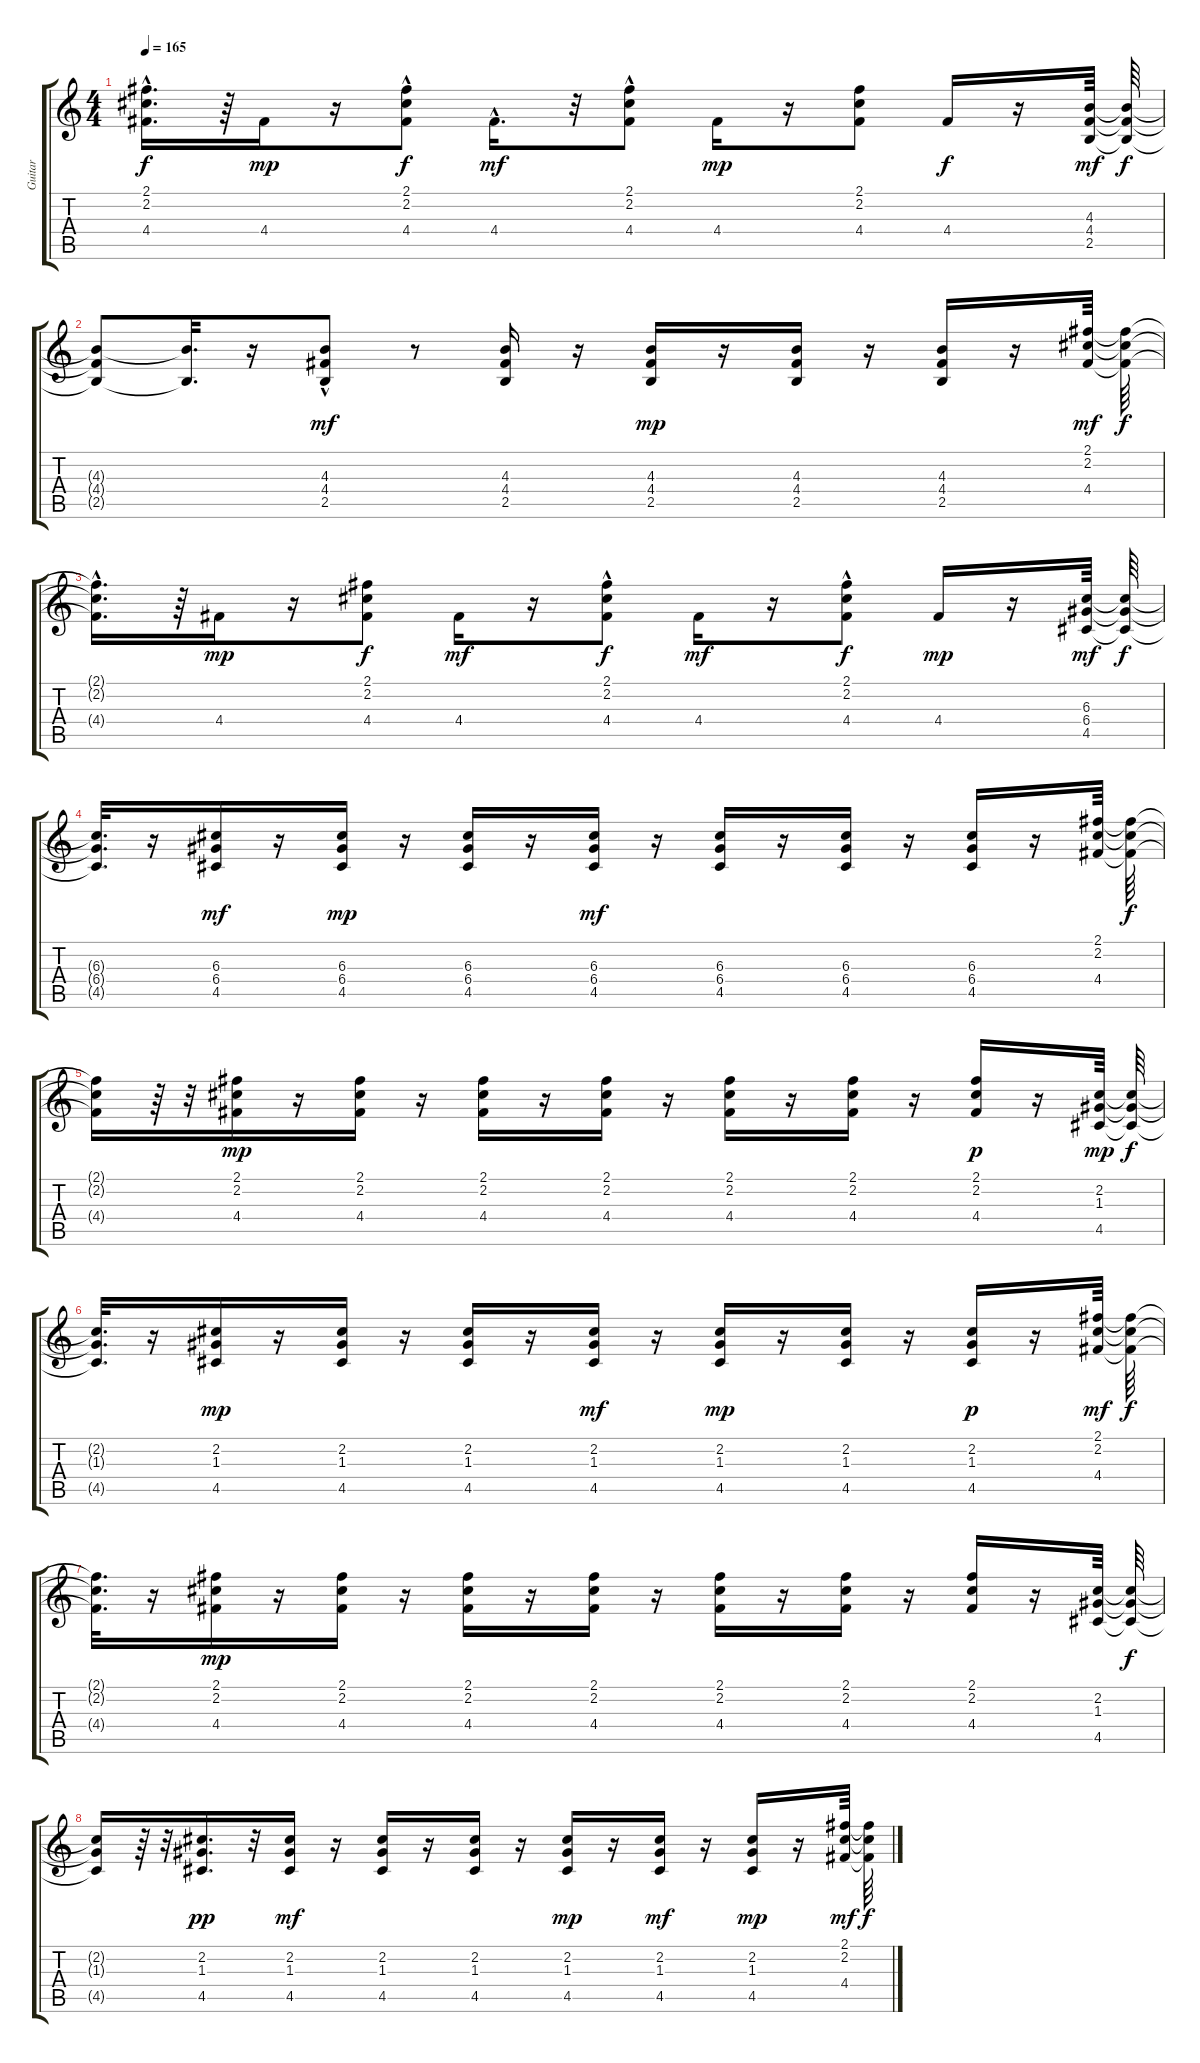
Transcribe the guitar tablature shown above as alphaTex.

\track ("Guitar" "Guitar") {instrument distortionguitar}
\staff {score tabs}
\tuning (E4 B3 G3 D3 A2 E2) {hide}
\ts (4 4)
\tempo 165
\clef g2
\ks c
(2.1{hac t} 2.2{hac t} 4.4{t}).16{d dy f} r.64 4.4.16{dy mp} r.16 (2.1 2.2 4.4{hac}).8{dy f} 4.4{hac}.16{d dy mf} r.32 (2.1 2.2 4.4{hac}).8 4.4.16{dy mp} r.16 (2.1 2.2 4.4).8 4.4.16{dy f} r.16 (4.3 4.4 2.5).64{dy mf} (4.3{t} 4.4{t} 2.5{t}).64{dy f} |
(4.3{t} 4.4{t} 2.5{t}).8 (4.3{t} 2.5{t}).32{d} r.16 (4.3 4.4 2.5{hac}).8{dy mf} r.8 (4.3 4.4 2.5).16 r.16 (4.3 4.4 2.5).16{dy mp} r.16 (4.3 4.4 2.5).16 r.16 (4.3 4.4 2.5).16 r.16 (2.1 2.2 4.4).64{dy mf} (2.1{t} 2.2{t} 4.4{t}).64{dy f} |
(2.1{hac t} 2.2{hac t} 4.4{t}).16{d} r.64 4.4.16{dy mp} r.16 (2.1 2.2 4.4).8{dy f} 4.4.16{dy mf} r.16 (2.1{hac} 2.2 4.4).8{dy f} 4.4.16{dy mf} r.16 (2.1{hac} 2.2 4.4).8{dy f} 4.4.16{dy mp} r.16 (6.3 6.4 4.5).64{dy mf} (6.3{t} 6.4{t} 4.5{t}).64{dy f} |
(6.3{t} 6.4{t} 4.5{t}).32{d} r.16 (6.3 6.4 4.5).16{dy mf} r.16 (6.3 6.4 4.5).16{dy mp} r.16 (6.3 6.4 4.5).16 r.16 (6.3 6.4 4.5).16{dy mf} r.16 (6.3 6.4 4.5).16 r.16 (6.3 6.4 4.5).16 r.16 (6.3 6.4 4.5).16 r.16 (2.1 2.2 4.4).64 (2.1{t} 2.2{t} 4.4{t}).64{dy f} |
(2.1{t} 2.2{t} 4.4{t}).16 r.64 r.32 (2.1 2.2 4.4).16{dy mp} r.16 (2.1 2.2 4.4).16 r.16 (2.1 2.2 4.4).16 r.16 (2.1 2.2 4.4).16 r.16 (2.1 2.2 4.4).16 r.16 (2.1 2.2 4.4).16 r.16 (2.1 2.2 4.4).16{dy p} r.16 (2.2 1.3 4.5).64{dy mp} (2.2{t} 1.3{t} 4.5{t}).64{dy f} |
(2.2{t} 1.3{t} 4.5{t}).32{d} r.16 (2.2 1.3 4.5).16{dy mp} r.16 (2.2 1.3 4.5).16 r.16 (2.2 1.3 4.5).16 r.16 (2.2 1.3 4.5).16{dy mf} r.16 (2.2 1.3 4.5).16{dy mp} r.16 (2.2 1.3 4.5).16 r.16 (2.2 1.3 4.5).16{dy p} r.16 (2.1 2.2 4.4).64{dy mf} (2.1{t} 2.2{t} 4.4{t}).64{dy f} |
(2.1{t} 2.2{t} 4.4{t}).32{d} r.16 (2.1 2.2 4.4).16{dy mp} r.16 (2.1 2.2 4.4).16 r.16 (2.1 2.2 4.4).16 r.16 (2.1 2.2 4.4).16 r.16 (2.1 2.2 4.4).16 r.16 (2.1 2.2 4.4).16 r.16 (2.1 2.2 4.4).16 r.16 (2.2 1.3 4.5).64 (2.2{t} 1.3{t} 4.5{t}).64{dy f} |
(2.2{t} 1.3{t} 4.5{t}).16 r.64 r.32 (2.2 1.3 4.5).16{d dy pp} r.32 (2.2 1.3 4.5).16{dy mf} r.16 (2.2 1.3 4.5).16 r.16 (2.2 1.3 4.5).16 r.16 (2.2 1.3 4.5).16{dy mp} r.16 (2.2 1.3 4.5).16{dy mf} r.16 (2.2 1.3 4.5).16{dy mp} r.16 (2.1 2.2 4.4).64{dy mf} (2.1{t} 2.2{t} 4.4{t}).64{dy f}
